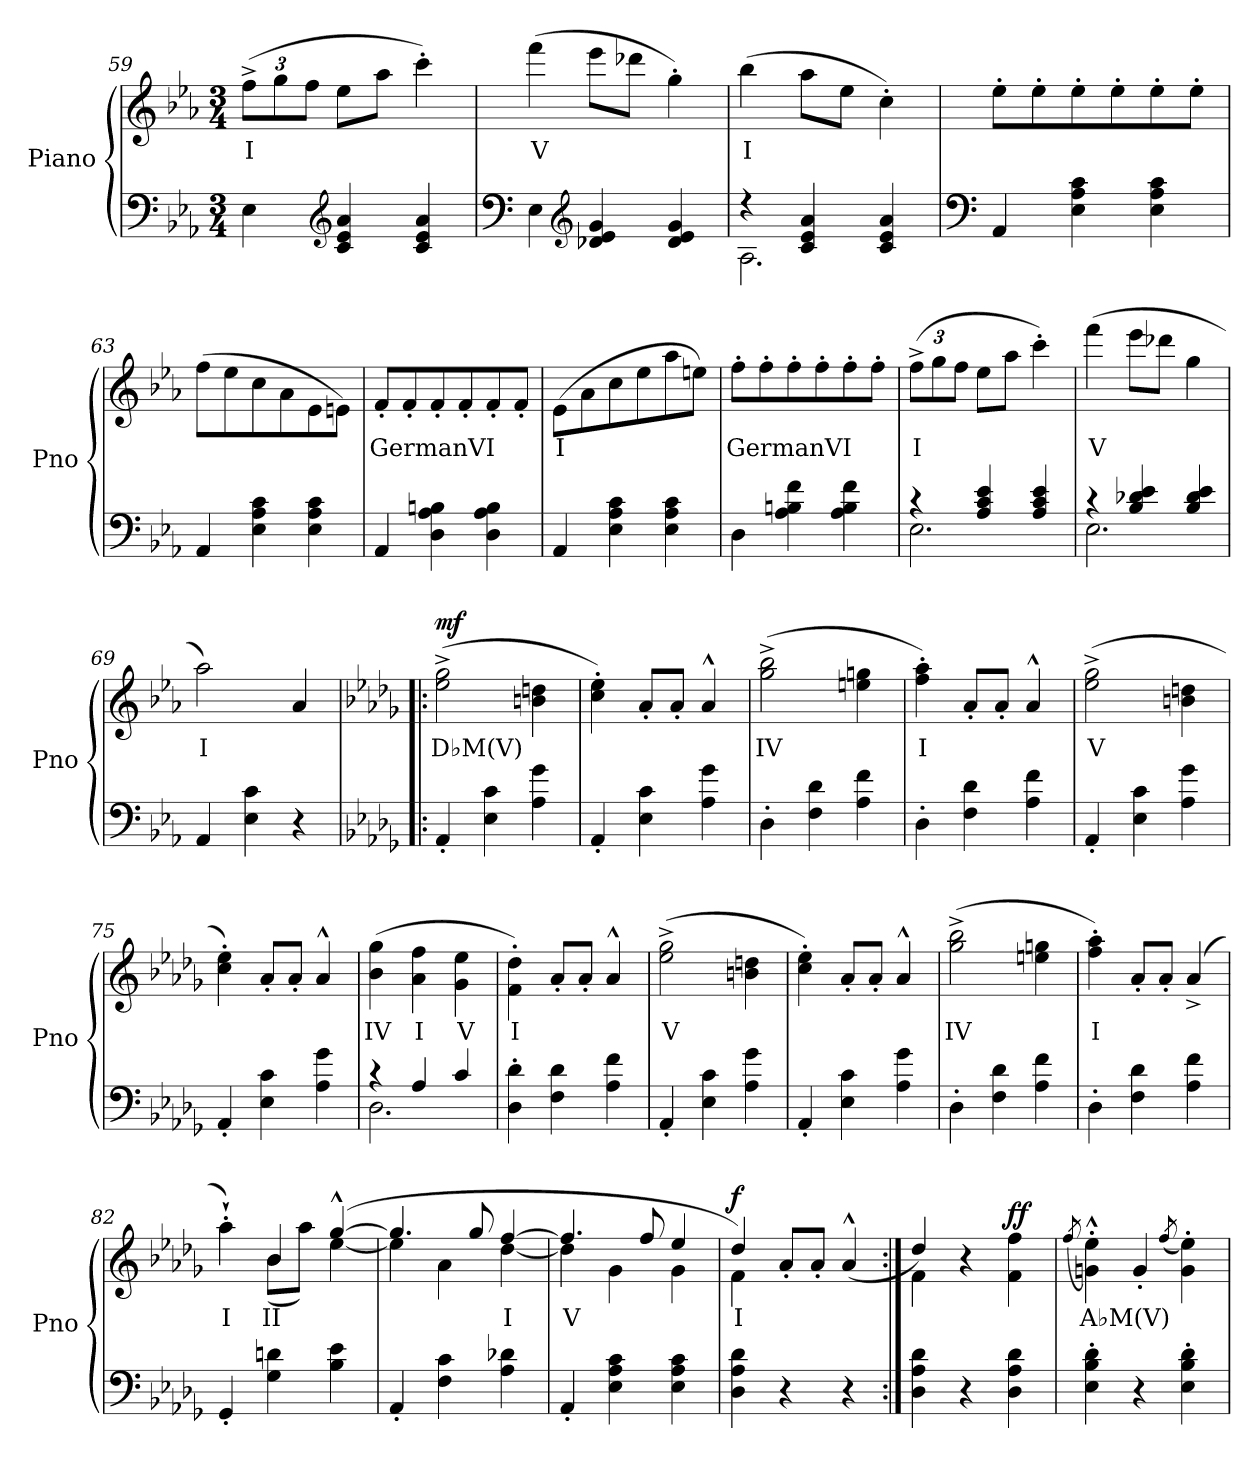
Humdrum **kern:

**kern	**kern	**text	**dynam
*part1	*part1	*part1	*part1
*staff2	*staff1	*staff1	*staff1/2
*I"Piano	*	*	*
*I'Pno	*	*	*
*clefF4	*clefG2	*	*
*k[b-e-a-]	*k[b-e-a-]	*	*
*M3/4	*M3/4	*	*
*	*Xbrackettup	*	*
=59	=59	=59	=59
!	!	!LO:LY:b	!
4E-\	(>12ff^\L	I	.
.	12gg\	.	.
.	12ff\J	.	.
*clefG2	*	*	*
4c/ 4e-/ 4a-/	8ee-\L	.	.
.	8aa-\J	.	.
4c/ 4e-/ 4a-/	4ccc'\)	.	.
!!LO:LB:g=z
=60	=60	=60	=60
*clefF4	*	*	*
!	!	!LO:LY:b	!
4E-\	(>4fff\	V	.
*clefG2	*	*	*
4d-X/ 4e-/ 4g/	8eee-\L	.	.
.	8ddd-X\J	.	.
4d-/ 4e-/ 4g/	4gg'\)	.	.
!!LO:LB:g=z
=61	=61	=61	=61
*^	*	*	*
!	!	!	!LO:LY:b	!
4r	2.A-\	(>4bb-\	I	.
4c/ 4e-/ 4a-/	.	8aa-\L	.	.
.	.	8ee-\J	.	.
4c/ 4e-/ 4a-/	.	4cc'\)	.	.
*v	*v	*	*	*
=62	=62	=62	=62
*clefF4	*	*	*
4AA-/	8ee-'\L	.	.
.	8ee-'\	.	.
4E-\ 4A-\ 4c\	8ee-'\	.	.
.	8ee-'\	.	.
4E-\ 4A-\ 4c\	8ee-'\	.	.
.	8ee-'\J	.	.
=63	=63	=63	=63
4AA-/	(>8ff\L	.	.
.	8ee-\	.	.
4E-\ 4A-\ 4c\	8cc\	.	.
.	8a-\	.	.
4E-\ 4A-\ 4c\	8e-\	.	.
.	8en\J)	.	.
=64	=64	=64	=64
!	!	!LO:LY:b	!
4AA-/	8f'/L	GermanVI	.
.	8f'/	.	.
4D\ 4A-\ 4Bn\	8f'/	.	.
.	8f'/	.	.
4D\ 4A-\ 4B\	8f'/	.	.
.	8f'/J	.	.
=65	=65	=65	=65
!	!	!LO:LY:b	!
4AA-/	(>8e-\L	I	.
.	8a-\	.	.
4E-\ 4A-\ 4c\	8cc\	.	.
.	8ee-\	.	.
4E-\ 4A-\ 4c\	8aa-\	.	.
.	8een\J)	.	.
=66	=66	=66	=66
!	!	!LO:LY:b	!
4D\	8ff'\L	GermanVI	.
.	8ff'\	.	.
4A-\ 4Bn\ 4f\	8ff'\	.	.
.	8ff'\	.	.
4A-\ 4B\ 4f\	8ff'\	.	.
.	8ff'\J	.	.
=67	=67	=67	=67
*^	*	*	*
!	!	!	!LO:LY:b	!
4r	2.E-\	(>12ff^\L	I	.
.	.	12gg\	.	.
.	.	12ff\J	.	.
4A-/ 4c/ 4e-/	.	8ee-\L	.	.
.	.	8aa-\J	.	.
4A-/ 4c/ 4e-/	.	4ccc'\)	.	.
!!LO:PB:g=z
=68	=68	=68	=68	=68
!	!	!	!LO:LY:b	!
4r	2.E-\	(>4fff\	V	.
4B-/ 4d-X/ 4e-/	.	8eee-\L	.	.
.	.	8ddd-X\J	.	.
4B-/ 4d-/ 4e-/	.	4gg\	.	.
*v	*v	*	*	*
=69	=69	=69	=69
!	!	!LO:LY:b	!
4AA-/	2aa-\)	I	.
4E-\ 4c\	.	.	.
4r	4a-/	.	.
=70!|:	=70!|:	=70!|:	=70!|:
*k[b-e-a-d-g-]	*k[b-e-a-d-g-]	*	*
!	!	!LO:LY:b	!LO:DY:b
4AA-'/	(>2ee-\^ 2gg-\^	D♭M(V)	mf
4E-\ 4c\	.	.	.
4A-\ 4g-\	4bn\ 4ddn\	.	.
=71	=71	=71	=71
4AA-'/	4cc\' 4ee-\')	.	.
4E-\ 4c\	8a-'/L	.	.
.	8a-'/J	.	.
4A-\ 4g-\	4a-^^/	.	.
=72	=72	=72	=72
!	!	!LO:LY:b	!
4D-'\	(>2gg-\^ 2bb-\^	IV	.
4F\ 4d-\	.	.	.
4A-\ 4f\	4een\ 4ggn\	.	.
=73	=73	=73	=73
!	!	!LO:LY:b	!
4D-'\	4ff\' 4aa-\')	I	.
4F\ 4d-\	8a-'/L	.	.
.	8a-'/J	.	.
4A-\ 4f\	4a-^^/	.	.
=74	=74	=74	=74
!	!	!LO:LY:b	!
4AA-'/	(>2ee-\^ 2gg-\^	V	.
4E-\ 4c\	.	.	.
4A-\ 4g-\	4bn\ 4ddn\	.	.
=75	=75	=75	=75
4AA-'/	4cc\' 4ee-\')	.	.
4E-\ 4c\	8a-'/L	.	.
.	8a-'/J	.	.
4A-\ 4g-\	4a-^^/	.	.
=76	=76	=76	=76
*^	*	*	*
!	!	!	!LO:LY:b	!
4r	2.D-\	(>4b-\ 4gg-\	IV	.
!	!	!	!LO:LY:b	!
4A-/	.	4a-\ 4ff\	I	.
!	!	!	!LO:LY:b	!
4c/	.	4g-\ 4ee-\	V	.
*v	*v	*	*	*
!!LO:LB:g=z
=77	=77	=77	=77
!	!	!LO:LY:b	!
4D-\' 4d-\'	4f\' 4dd-\')	I	.
4F\ 4d-\	8a-'/L	.	.
.	8a-'/J	.	.
4A-\ 4f\	4a-^^/	.	.
!!LO:LB:g=z
=78	=78	=78	=78
!	!	!LO:LY:b	!
4AA-'/	(>2ee-\^ 2gg-\^	V	.
4E-\ 4c\	.	.	.
4A-\ 4g-\	4bn\ 4ddn\	.	.
=79	=79	=79	=79
4AA-'/	4cc\' 4ee-\')	.	.
4E-\ 4c\	8a-'/L	.	.
.	8a-'/J	.	.
4A-\ 4g-\	4a-^^/	.	.
=80	=80	=80	=80
!	!	!LO:LY:b	!
4D-'\	(>2gg-\^ 2bb-\^	IV	.
4F\ 4d-\	.	.	.
4A-\ 4f\	4een\ 4ggn\	.	.
=81	=81	=81	=81
!	!	!LO:LY:b	!
4D-'\	4ff\' 4aa-\')	I	.
4F\ 4d-\	8a-'/L	.	.
.	8a-'/J	.	.
4A-\ 4f\	(>4a-^/	.	.
=82	=82	=82	=82
!	!	!LO:LY:b	!
*	*^	*	*
4GG-'/	4aa-'`\)	4ryy	I	.
!	!	!	!LO:LY:b	!
4G-\ 4dn\	4b-/	(>8b-\L	II	.
.	.	8aa-\J)	.	.
4B-\ 4e-\	(>[4gg-^^/	[4ee-\	.	.
=83	=83	=83	=83	=83
4AA-'/	4.gg-/]	4ee-\]	.	.
4F\ 4c\	.	4a-\	.	.
.	8gg-/	.	.	.
!	!	!	!LO:LY:b	!
4A-\ 4d-X\	[4ff/	[4dd-\	I	.
=84	=84	=84	=84	=84
!	!	!	!LO:LY:b	!
4AA-'/	4.ff/]	4dd-\]	V	.
4E-\ 4A-\ 4c\	.	4g-\	.	.
.	8ff/	.	.	.
4E-\ 4A-\ 4c\	4ee-/	4g-\	.	.
=85	=85	=85	=85	=85
!	!	!	!LO:LY:b	!LO:DY:b
4D-\ 4A-\ 4d-\	4dd-/)	4f\	I	f
4r	8a-'/L	2ryy	.	.
.	8a-'/J	.	.	.
4r	(>4a-^^/	.	.	.
=86:|!	=86:|!	=86:|!	=86:|!	=86:|!
4D-\ 4A-\ 4d-\	4dd-/)	4f\	.	.
4r	4r	2ryy	.	.
!	!	!	!	!LO:DY:b
4D-\ 4A-\ 4d-\	4f\ 4ff\	.	.	ff
*	*v	*v	*	*
!!LO:LB:g=z
=87	=87	=87	=87
.	(<8qff/	.	.
!	!	!LO:LY:b	!
4E-\' 4B-\' 4d-\'	4gn\'^^ 4ee-\'^^)	A♭M(V)	.
4r	4g'/	.	.
.	(<8qff/	.	.
4E-\' 4B-\' 4d-\'	4g\' 4ee-\')	.	.
=	=	=	=
*-	*-	*-	*-
